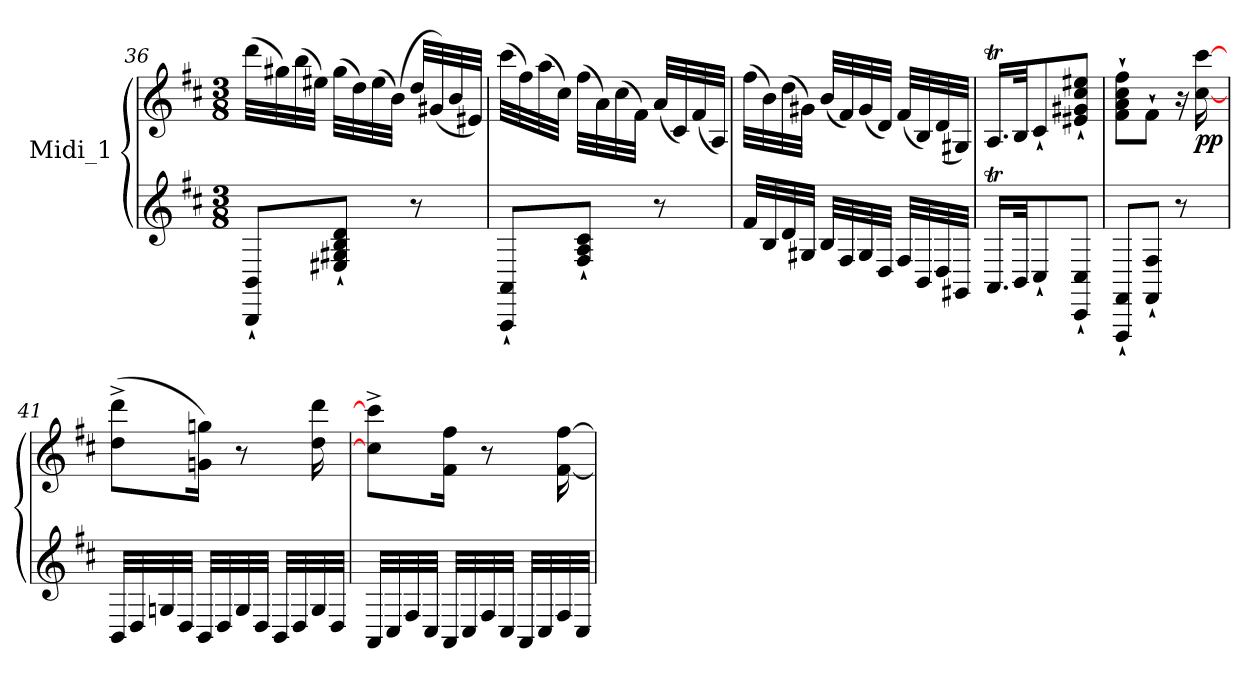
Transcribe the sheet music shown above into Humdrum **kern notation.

**kern	**kern	**dynam
*part1	*part1	*part1
*staff2	*staff1	*staff1/2
*I"Midi_1	*	*
*clefG2	*clefG2	*
*k[f#c#]	*k[f#c#]	*
*D:	*D:	*
*M3/8	*M3/8	*
=36	=36	=36
8BBB/` 8BB/`L	(>32ddd\LLL	.
.	32gg#X\)	.
.	(>32bb\	.
.	32ee#X\JJJ)	.
8E#X/` 8G#X/` 8B/` 8d/`J	(>32gg#\LLL	.
.	32dd\)	.
.	(>32ee#\	.
.	(>32b\JJJ)	.
8r	32dd/LLL	.
.	(<32g#X/)	.
.	32b/	.
.	32e#X/JJJ)	.
=37	=37	=37
*	*MM75	*
8AAA/` 8AA/`L	(>32ccc#\LLL	.
.	32ff#\)	.
.	(>32aa\	.
.	32cc#\JJJ)	.
8F#/` 8A/` 8c#/`J	(>32ff#\LLL	.
.	32a\)	.
.	(>32cc#\	.
.	32f#\JJJ)	.
8r	(<32a/LLL	.
.	32c#/)	.
.	(<32f#/	.
.	32A/JJJ)	.
!!LO:PB:g=z
=38	=38	=38
32f#/LLL	(>32ff#\LLL	.
32B/	32b\)	.
32d/	(>32dd\	.
32G#X/JJJ	32g#X\JJJ)	.
32B/LLL	(<32b/LLL	.
32F#/	32f#/)	.
32G#/	(<32g#/	.
32D/JJJ	32d/JJJ)	.
32F#/LLL	(<32f#/LLL	.
32BB/	32B/)	.
32D/	(<32d/	.
32GG#X/JJJ	32G#X/JJJ)	.
=39	=39	=39
16.AAT/LL	16.AT/LL	.
32BB/JK	32B/JK	.
8C#`/	8c#`/	.
8CC#/` 8C#/`J	8e#X/` 8g#X/` 8cc#/` 8ee#X/`J	.
=40	=40	=40
8FFF#/` 8FF#/`L	8f#\` 8a\` 8cc#\` 8ff#\`L	.
8FF#/` 8F#/`J	8f#`\J	.
8r	16r	.
!	!	!LO:DY:b
.	[16cc#\ [16ccc#\	pp
=41	=41	=41
*	*MM75	*
32BB/LLL	(>8dd\^ 8ddd\^L	.
32D/	.	.
32Gni/	.	.
32D/JJJ	.	.
32BB/LLL	16gni\ 16ggni\Jk)	.
32D/	.	.
32G/	8r	.
32D/JJJ	.	.
32BB/LLL	.	.
32D/	.	.
32G/	16dd\ 16ddd\	.
32D/JJJ	.	.
!!LO:LB:g=z
=42	=42	=42
32AA/LLL	8cc#\]^ 8ccc#\]^L	.
32C#/	.	.
32F#/	.	.
32C#/JJJ	.	.
32AA/LLL	16f#\ 16ff#\Jk	.
32C#/	.	.
32F#/	8r	.
32C#/JJJ	.	.
32AA/LLL	.	.
32C#/	.	.
32F#/	[16f#\ [16ff#\	.
32C#/JJJ	.	.
=	=	=
*-	*-	*-
